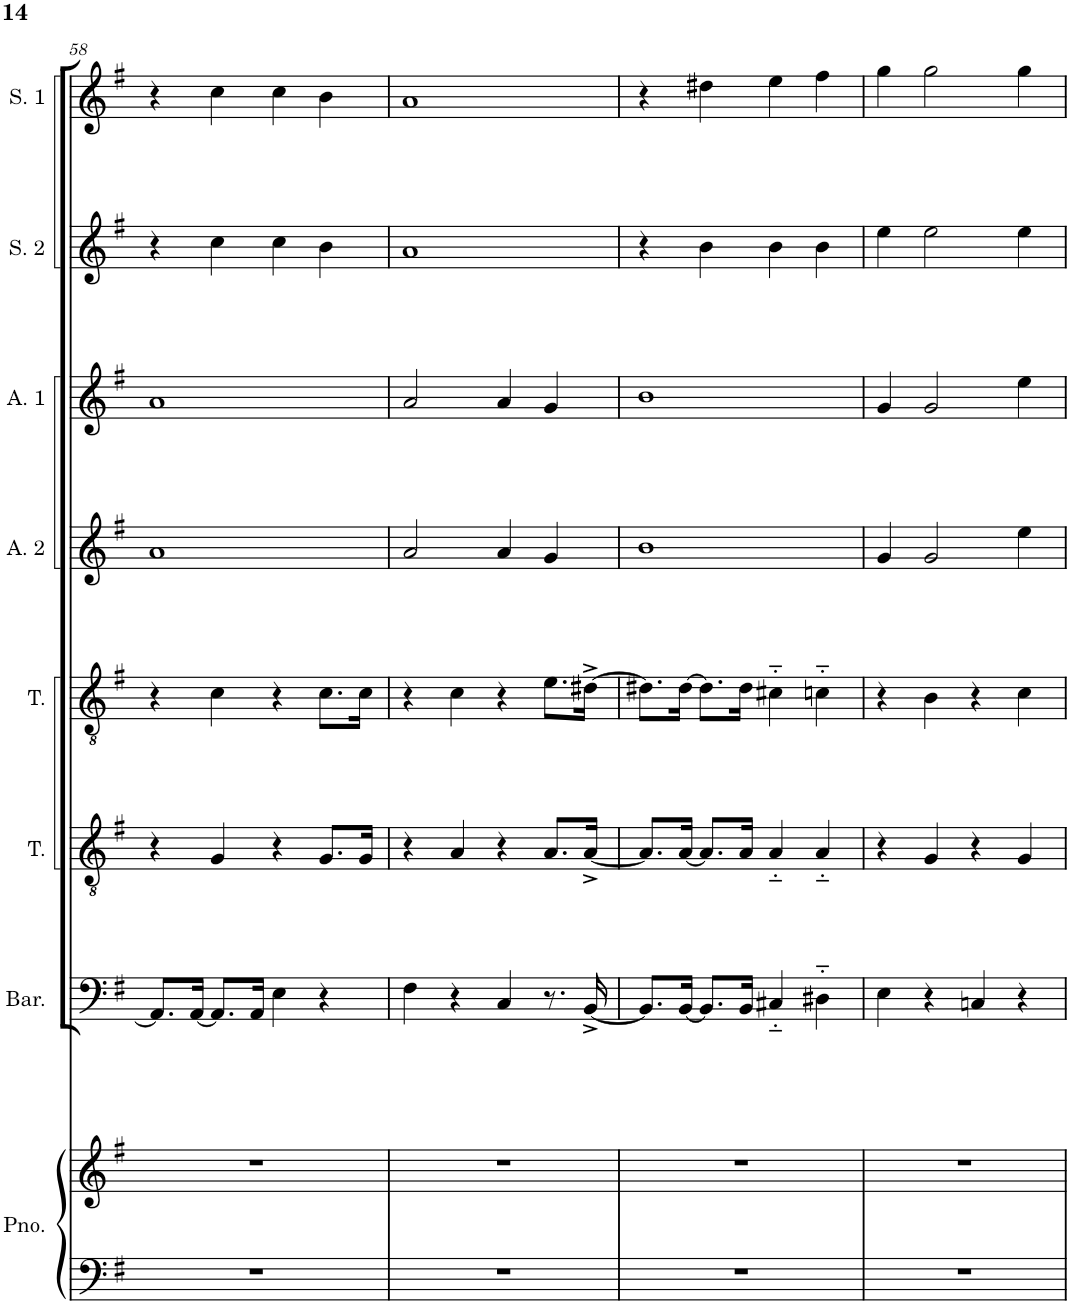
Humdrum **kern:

**kern	**kern	**kern	**kern	**kern	**kern	**kern	**kern	**kern
*part8	*part8	*part7	*part6	*part5	*part4	*part3	*part2	*part1
*staff9	*staff8	*staff7	*staff6	*staff5	*staff4	*staff3	*staff2	*staff1
*I"Piano	*	*I"Baritone	*I"Tenor 2	*I"Tenor	*I"Alto 2	*I"Alto 1	*I"Soprano 2	*I"Soprano 1
*I'Pno.	*	*I'Bar.	*I'T. 2	*I'T.	*I'A. 2	*I'A. 1	*I'S. 2	*I'S. 1
!!LO:PB:g=z
*clefF4	*clefG2	*clefF4	*clefGv2	*clefGv2	*clefG2	*clefG2	*clefG2	*clefG2
*k[f#]	*k[f#]	*k[f#]	*k[f#]	*k[f#]	*k[f#]	*k[f#]	*k[f#]	*k[f#]
*M4/4	*M4/4	*M4/4	*M4/4	*M4/4	*M4/4	*M4/4	*M4/4	*M4/4
=58	=58	=58	=58	=58	=58	=58	=58	=58
1r	1r	8.AA/L]	4r	4r	1a	1a	4r	4r
.	.	[16AA/Jk	.	.	.	.	.	.
.	.	8.AA/L]	4G/	4c\	.	.	4cc\	4cc\
.	.	16AA/Jk	.	.	.	.	.	.
.	.	4E\	4r	4r	.	.	4cc\	4cc\
.	.	4r	8.G/L	8.c\L	.	.	4b\	4b\
.	.	.	16G/Jk	16c\Jk	.	.	.	.
=59	=59	=59	=59	=59	=59	=59	=59	=59
1r	1r	4F#\	4r	4r	2a/	2a/	1a	1a
.	.	4r	4A/	4c\	.	.	.	.
.	.	4C/	4r	4r	4a/	4a/	.	.
.	.	8.r	8.A/L	8.e\L	4g/	4g/	.	.
.	.	[16BB^/	[16A^/Jk	[16d#X^\Jk	.	.	.	.
=60	=60	=60	=60	=60	=60	=60	=60	=60
1r	1r	8.BB/L]	8.A/L]	8.d#X\L]	1b	1b	4r	4r
.	.	[16BB/Jk	[16A/Jk	[16d#\Jk	.	.	.	.
.	.	8.BB/L]	8.A/L]	8.d#\L]	.	.	4b\	4dd#X\
.	.	16BB/Jk	16A/Jk	16d#\Jk	.	.	.	.
.	.	4C#X/	4A/	4c#X\	.	.	4b\	4ee\
.	.	4D#X\	4A/	4cn\	.	.	4b\	4ff#\
=61	=61	=61	=61	=61	=61	=61	=61	=61
1r	1r	4E\	4r	4r	4g/	4g/	4ee\	4gg\
.	.	4r	4G/	4B\	2g/	2g/	2ee\	2gg\
.	.	4Cn/	4r	4r	.	.	.	.
.	.	4r	4G/	4c\	4ee\	4ee\	4ee\	4gg\
=	=	=	=	=	=	=	=	=
*-	*-	*-	*-	*-	*-	*-	*-	*-
